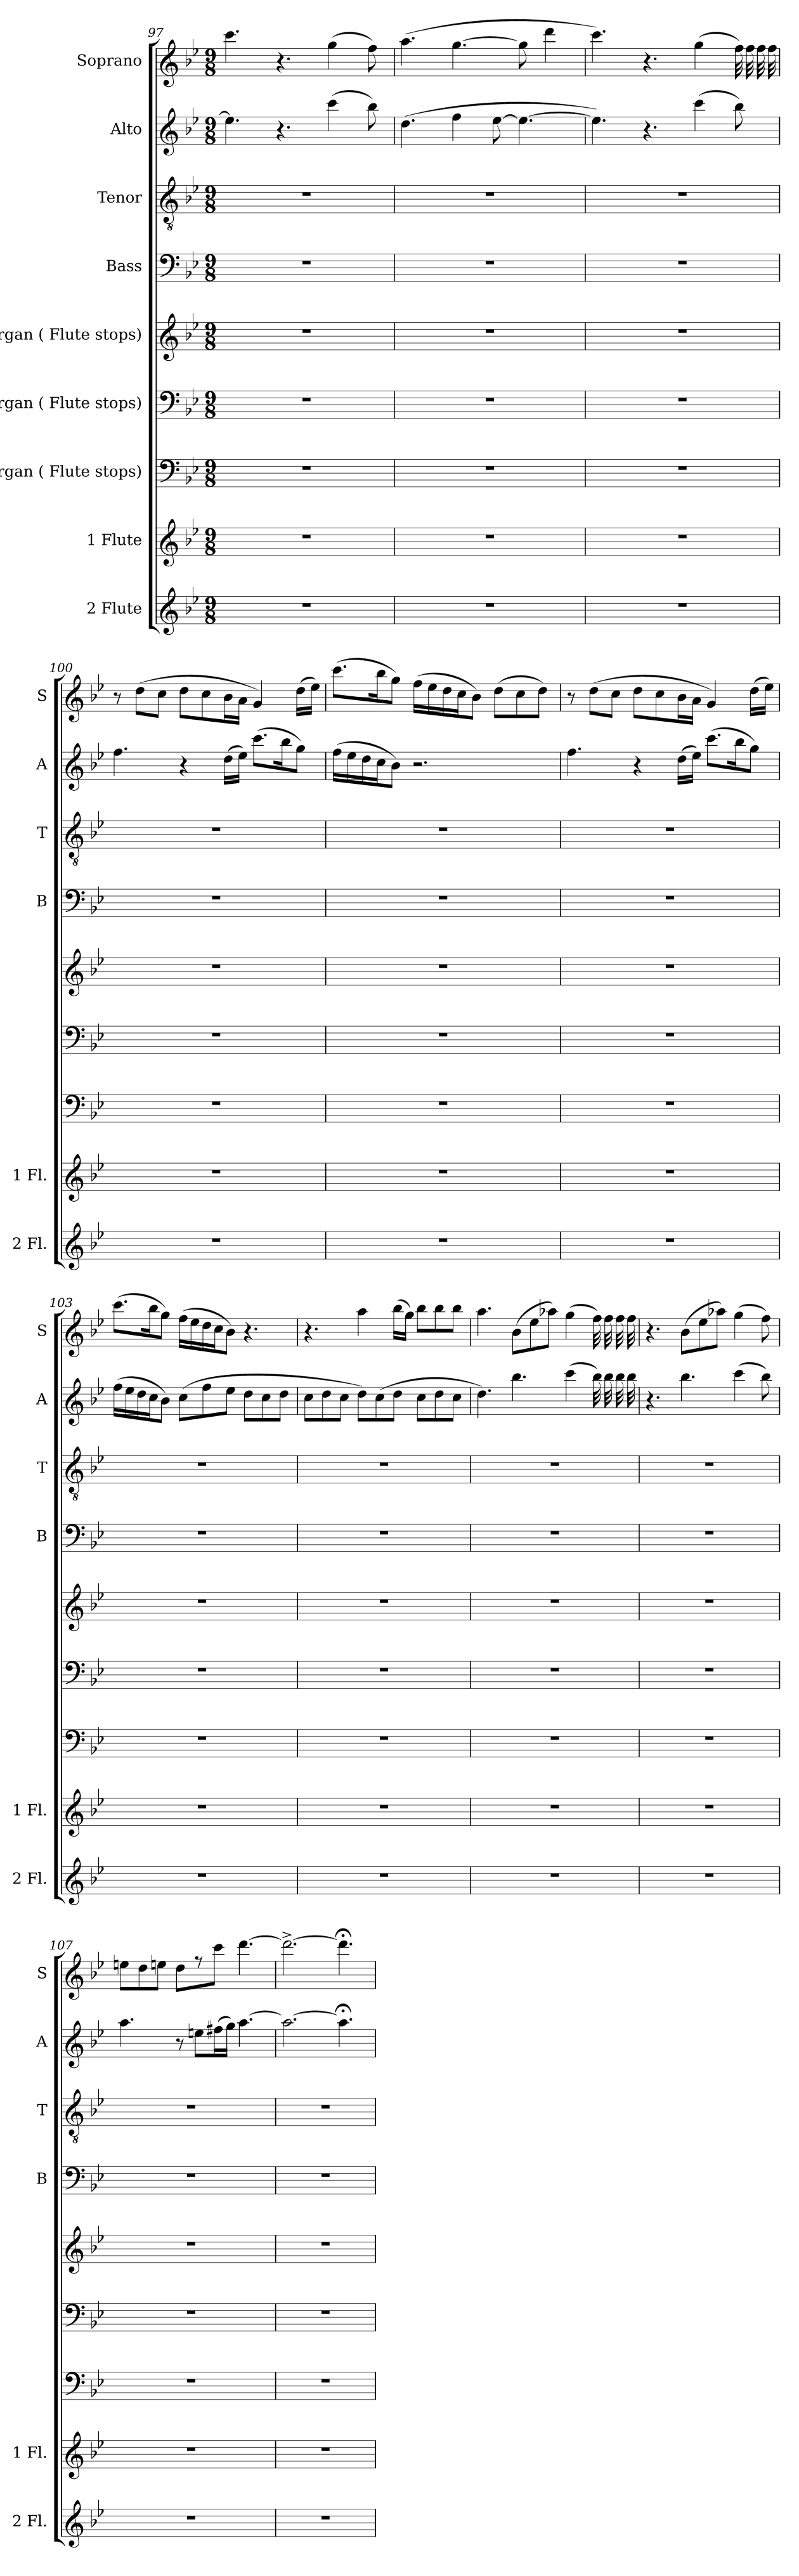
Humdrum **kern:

**kern	**kern	**kern	**kern	**kern	**kern	**kern	**kern	**kern
*part9	*part8	*part7	*part6	*part5	*part4	*part3	*part2	*part1
*staff9	*staff8	*staff7	*staff6	*staff5	*staff4	*staff3	*staff2	*staff1
*I"2 Flute	*I"1 Flute	*I"Organ ( Flute stops)	*I"Organ ( Flute stops)	*I"Organ ( Flute stops)	*I"Bass	*I"Tenor	*I"Alto	*I"Soprano
*I'2 Fl.	*I'1 Fl.	*	*	*	*I'B	*I'T	*I'A	*I'S
!!LO:LB:g=z
*clefG2	*clefG2	*clefF4	*clefF4	*clefG2	*clefF4	*clefGv2	*clefG2	*clefG2
*	*	*	*	*	*	*ITrd-2c-3	*	*
*k[b-e-]	*k[b-e-]	*k[b-e-]	*k[b-e-]	*k[b-e-]	*k[b-e-]	*k[b-e-a-d-g-]	*k[b-e-]	*k[b-e-]
*B-:	*B-:	*B-:	*B-:	*B-:	*B-:	*D-:	*B-:	*B-:
*M9/8	*M9/8	*M9/8	*M9/8	*M9/8	*M9/8	*M9/8	*M9/8	*M9/8
=97	=97	=97	=97	=97	=97	=97	=97	=97
8%9r	8%9r	8%9r	8%9r	8%9r	8%9r	8%9r	4.ee-\]	4.ccc\
.	.	.	.	.	.	.	4.r	4.r
.	.	.	.	.	.	.	(>4ccc\	(>4gg\
.	.	.	.	.	.	.	8bb-\)	8ff\)
=98	=98	=98	=98	=98	=98	=98	=98	=98
8%9r	8%9r	8%9r	8%9r	8%9r	8%9r	8%9r	(>4.dd\	(>4.aa\
.	.	.	.	.	.	.	4ff\	[>4.gg\
.	.	.	.	.	.	.	[>8ee-\	.
.	.	.	.	.	.	.	4.ee-\_	8gg\]
.	.	.	.	.	.	.	.	4ddd\
=99	=99	=99	=99	=99	=99	=99	=99	=99
8%9r	8%9r	8%9r	8%9r	8%9r	8%9r	8%9r	4.ee-\])	4.ccc\)
.	.	.	.	.	.	.	4.r	4.r
.	.	.	.	.	.	.	(>4ccc\	(>4gg\
*	*	*	*	*	*	*	*	*tremolo
.	.	.	.	.	.	.	8bb-\)	32ff\)
.	.	.	.	.	.	.	.	32ff\)
.	.	.	.	.	.	.	.	32ff\)
.	.	.	.	.	.	.	.	32ff\)
*	*	*	*	*	*	*	*	*Xtremolo
!!LO:PB:g=z
=100	=100	=100	=100	=100	=100	=100	=100	=100
8%9r	8%9r	8%9r	8%9r	8%9r	8%9r	8%9r	4.ff\	8r
.	.	.	.	.	.	.	.	(>8dd\L
.	.	.	.	.	.	.	.	8cc\J
.	.	.	.	.	.	.	4r	8dd\L
.	.	.	.	.	.	.	.	8cc\
.	.	.	.	.	.	.	(>16dd\LL	16b-\L
.	.	.	.	.	.	.	16ee-\JJ)	16a\JJ
.	.	.	.	.	.	.	(>8.ccc\L	4g/)
.	.	.	.	.	.	.	16bb-\k	.
.	.	.	.	.	.	.	8gg\J)	(>16dd\LL
.	.	.	.	.	.	.	.	16ee-\JJ)
=101	=101	=101	=101	=101	=101	=101	=101	=101
8%9r	8%9r	8%9r	8%9r	8%9r	8%9r	8%9r	(>16ff\LL	(>8.ccc\L
.	.	.	.	.	.	.	16ee-\	.
.	.	.	.	.	.	.	16dd\	.
.	.	.	.	.	.	.	16cc\J	16bb-\k
.	.	.	.	.	.	.	8b-\J)	8gg\J)
.	.	.	.	.	.	.	2.r	(>16ff\LL
.	.	.	.	.	.	.	.	16ee-\
.	.	.	.	.	.	.	.	16dd\
.	.	.	.	.	.	.	.	16cc\J
.	.	.	.	.	.	.	.	8b-\J)
.	.	.	.	.	.	.	.	(>8dd\L
.	.	.	.	.	.	.	.	8cc\
.	.	.	.	.	.	.	.	8dd\J)
=102	=102	=102	=102	=102	=102	=102	=102	=102
8%9r	8%9r	8%9r	8%9r	8%9r	8%9r	8%9r	4.ff\	8r
.	.	.	.	.	.	.	.	(>8dd\L
.	.	.	.	.	.	.	.	8cc\J
.	.	.	.	.	.	.	4r	8dd\L
.	.	.	.	.	.	.	.	8cc\
.	.	.	.	.	.	.	(>16dd\LL	16b-\L
.	.	.	.	.	.	.	16ee-\JJ)	16a\JJ
.	.	.	.	.	.	.	(>8.ccc\L	4g/)
.	.	.	.	.	.	.	16bb-\k	.
.	.	.	.	.	.	.	8gg\J)	(>16dd\LL
.	.	.	.	.	.	.	.	16ee-\JJ)
!!LO:LB:g=z
=103	=103	=103	=103	=103	=103	=103	=103	=103
8%9r	8%9r	8%9r	8%9r	8%9r	8%9r	8%9r	(>16ff\LL	(>8.ccc\L
.	.	.	.	.	.	.	16ee-\	.
.	.	.	.	.	.	.	16dd\	.
.	.	.	.	.	.	.	16cc\J	16bb-\k
.	.	.	.	.	.	.	8b-\J)	8gg\J)
.	.	.	.	.	.	.	(>8cc\L	(>16ff\LL
.	.	.	.	.	.	.	.	16ee-\
.	.	.	.	.	.	.	8ff\	16dd\
.	.	.	.	.	.	.	.	16cc\J
.	.	.	.	.	.	.	8ee-\J	8b-\J)
.	.	.	.	.	.	.	8dd\L	4.r
.	.	.	.	.	.	.	8cc\	.
.	.	.	.	.	.	.	8dd\J	.
=104	=104	=104	=104	=104	=104	=104	=104	=104
8%9r	8%9r	8%9r	8%9r	8%9r	8%9r	8%9r	8cc\L	4.r
.	.	.	.	.	.	.	8dd\	.
.	.	.	.	.	.	.	8cc\J	.
.	.	.	.	.	.	.	8dd\L)	4aa\
.	.	.	.	.	.	.	(>8cc\	.
.	.	.	.	.	.	.	8dd\J	(>16bb-\LL
.	.	.	.	.	.	.	.	16gg\JJ)
.	.	.	.	.	.	.	8cc\L	8bb-\L
.	.	.	.	.	.	.	8dd\	8bb-\
.	.	.	.	.	.	.	8cc\J	8bb-\J
=105	=105	=105	=105	=105	=105	=105	=105	=105
8%9r	8%9r	8%9r	8%9r	8%9r	8%9r	8%9r	4.dd\)	4.aa\
.	.	.	.	.	.	.	4.bb-\	(>8b-\L
.	.	.	.	.	.	.	.	8ee-\
.	.	.	.	.	.	.	.	8aa-X\J)
.	.	.	.	.	.	.	(>4ccc\	(>4gg\
*	*	*	*	*	*	*	*tremolo	*
*	*	*	*	*	*	*	*	*tremolo
.	.	.	.	.	.	.	32bb-\)	32ff\)
.	.	.	.	.	.	.	32bb-\)	32ff\)
.	.	.	.	.	.	.	32bb-\)	32ff\)
.	.	.	.	.	.	.	32bb-\)	32ff\)
*	*	*	*	*	*	*	*	*Xtremolo
*	*	*	*	*	*	*	*Xtremolo	*
!!LO:LB:g=z
=106	=106	=106	=106	=106	=106	=106	=106	=106
8%9r	8%9r	8%9r	8%9r	8%9r	8%9r	8%9r	4.r	4.r
.	.	.	.	.	.	.	4.bb-\	(>8b-\L
.	.	.	.	.	.	.	.	8ee-\
.	.	.	.	.	.	.	.	8aa-X\J)
.	.	.	.	.	.	.	(>4ccc\	(>4gg\
.	.	.	.	.	.	.	8bb-\)	8ff\)
=107	=107	=107	=107	=107	=107	=107	=107	=107
8%9r	8%9r	8%9r	8%9r	8%9r	8%9r	8%9r	4.aa\	8een\L
.	.	.	.	.	.	.	.	8dd\
.	.	.	.	.	.	.	.	8een\J
.	.	.	.	.	.	.	8r	8dd\L
.	.	.	.	.	.	.	8een\L	8r
.	.	.	.	.	.	.	(>16ff#X\L	8ccc\J
.	.	.	.	.	.	.	16gg\JJ)	.
.	.	.	.	.	.	.	[>4.aa\	[>4.ddd\
=108	=108	=108	=108	=108	=108	=108	=108	=108
8%9r	8%9r	8%9r	8%9r	8%9r	8%9r	8%9r	2.aa\_	2.ddd^>\_
.	.	.	.	.	.	.	4.aa;<\]	4.ddd;<\]
=!	=!	=!	=!	=!	=!	=!	=!	=!
*-	*-	*-	*-	*-	*-	*-	*-	*-
